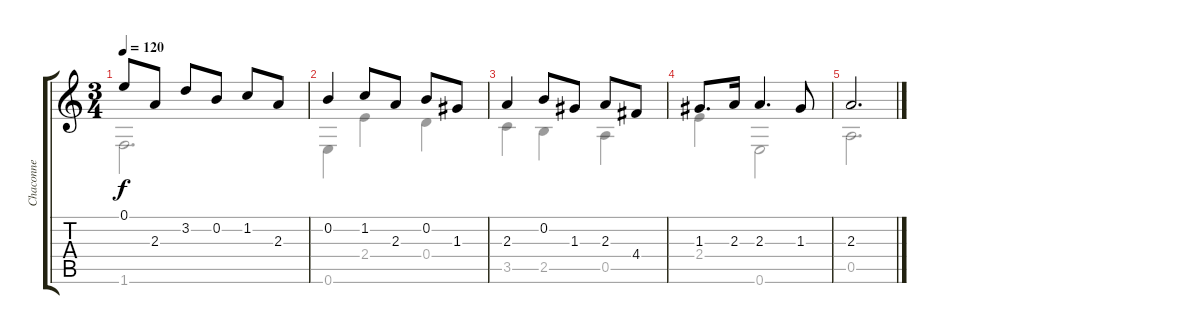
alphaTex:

\track ("Chaconne " "Chaconne ") {instrument acousticguitarnylon}
\staff {score tabs}
\tuning (E4 B3 G3 D3 A2 E2) {hide}
\voice
\ts (3 4)
\tempo 120
\clef g2
\ks c
0.1.8{dy f} 2.3.8 3.2.8 0.2.8 1.2.8 2.3.8 |
0.2.4 1.2.8 2.3.8 0.2.8 1.3.8 |
2.3.4 0.2.8 1.3.8 2.3.8 4.4.8 |
1.3.8{d} 2.3.16 2.3.4{d} 1.3.8 |
2.3.2{d}
\voice
\clef g2
\ottava regular
\simile none
\ks c
1.6.2{d dy f} |
0.6.4 2.4.4 0.4.4 |
3.5.4 2.5.4 0.5.4 |
2.4.4 0.6.2 |
0.5.2{d}
